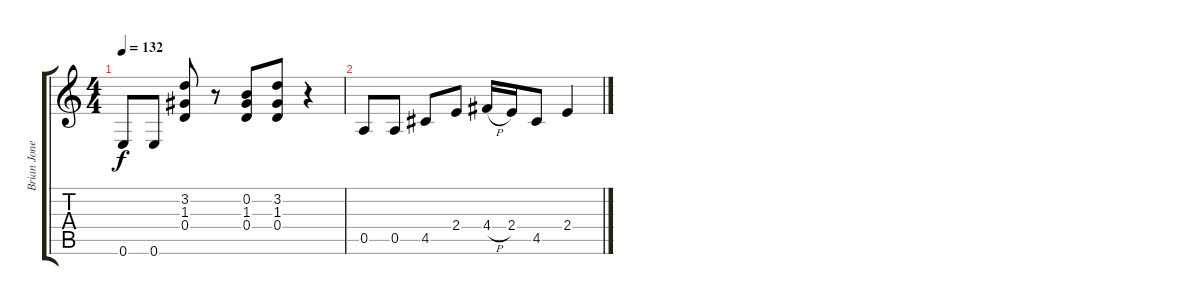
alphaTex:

\track ("Brian Jones" "Brian Jone") {instrument electricguitarclean}
\staff {score tabs}
\tuning (E4 B3 G3 D3 A2 E2) {hide}
\ts (4 4)
\tempo 132
\clef g2
\ks c
0.6.8{dy f} 0.6.8 (3.2 1.3 0.4).8 r.8 (0.2 1.3 0.4).8 (3.2 1.3 0.4).8 r.4 |
0.5.8 0.5.8 4.5.8 2.4.8 4.4{h}.16 2.4.16 4.5.8 2.4.4
